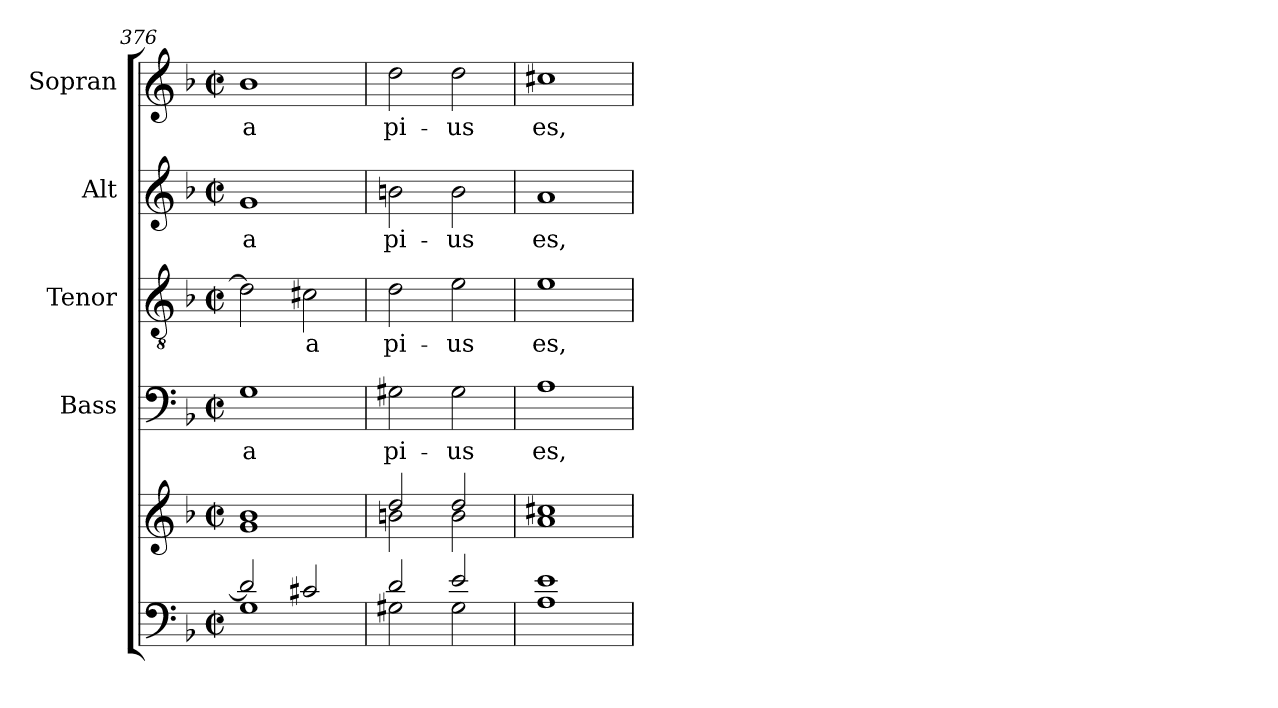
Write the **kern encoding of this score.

**kern	**kern	**kern	**text	**kern	**text	**kern	**text	**kern	**text
*part5	*part5	*part4	*part4	*part3	*part3	*part2	*part2	*part1	*part1
*staff6	*staff5	*staff4	*staff4	*staff3	*staff3	*staff2	*staff2	*staff1	*staff1
*	*	*I"Bass	*	*I"Tenor	*	*I"Alt	*	*I"Sopran	*
*	*	*I'B.	*	*I'T.	*	*I'A.	*	*I'S.	*
*clefF4	*clefG2	*clefF4	*	*clefGv2	*	*clefG2	*	*clefG2	*
*k[b-]	*k[b-]	*k[b-]	*	*k[b-]	*	*k[b-]	*	*k[b-]	*
*F:	*F:	*F:	*	*F:	*	*F:	*	*F:	*
*M2/2	*M2/2	*M2/2	*	*M2/2	*	*M2/2	*	*M2/2	*
*met(c|)	*met(c|)	*met(c|)	*	*met(c|)	*	*met(c|)	*	*met(c|)	*
=376	=376	=376	=376	=376	=376	=376	=376	=376	=376
*^	*^	*	*	*	*	*	*	*	*
!	!	!	!	!	!LO:LY:b	!	!	!	!LO:LY:b	!	!LO:LY:b
2d/]	1G	1b-	1g	1G	-a	2d\]	.	1g	-a	1b-	-a
!	!	!	!	!	!	!	!LO:LY:b	!	!	!	!
2c#X/	.	.	.	.	.	2c#X\	-a	.	.	.	.
=377	=377	=377	=377	=377	=377	=377	=377	=377	=377	=377	=377
!	!	!	!	!	!LO:LY:b	!	!LO:LY:b	!	!LO:LY:b	!	!LO:LY:b
2d/	2G#X\	2dd/	2bn\	2G#X\	pi-	2d\	pi-	2bn\	pi-	2dd\	pi-
!	!	!	!	!	!LO:LY:b	!	!LO:LY:b	!	!LO:LY:b	!	!LO:LY:b
2e/	2G#\	2dd/	2b\	2G#\	-us	2e\	-us	2b\	-us	2dd\	-us
=378	=378	=378	=378	=378	=378	=378	=378	=378	=378	=378	=378
!	!	!	!	!	!LO:LY:b	!	!LO:LY:b	!	!LO:LY:b	!	!LO:LY:b
1e	1A	1cc#X	1a	1A	es,	1e	es,	1a	es,	1cc#X	es,
*v	*v	*	*	*	*	*	*	*	*	*	*
*	*v	*v	*	*	*	*	*	*	*	*
=	=	=	=	=	=	=	=	=	=
*-	*-	*-	*-	*-	*-	*-	*-	*-	*-
